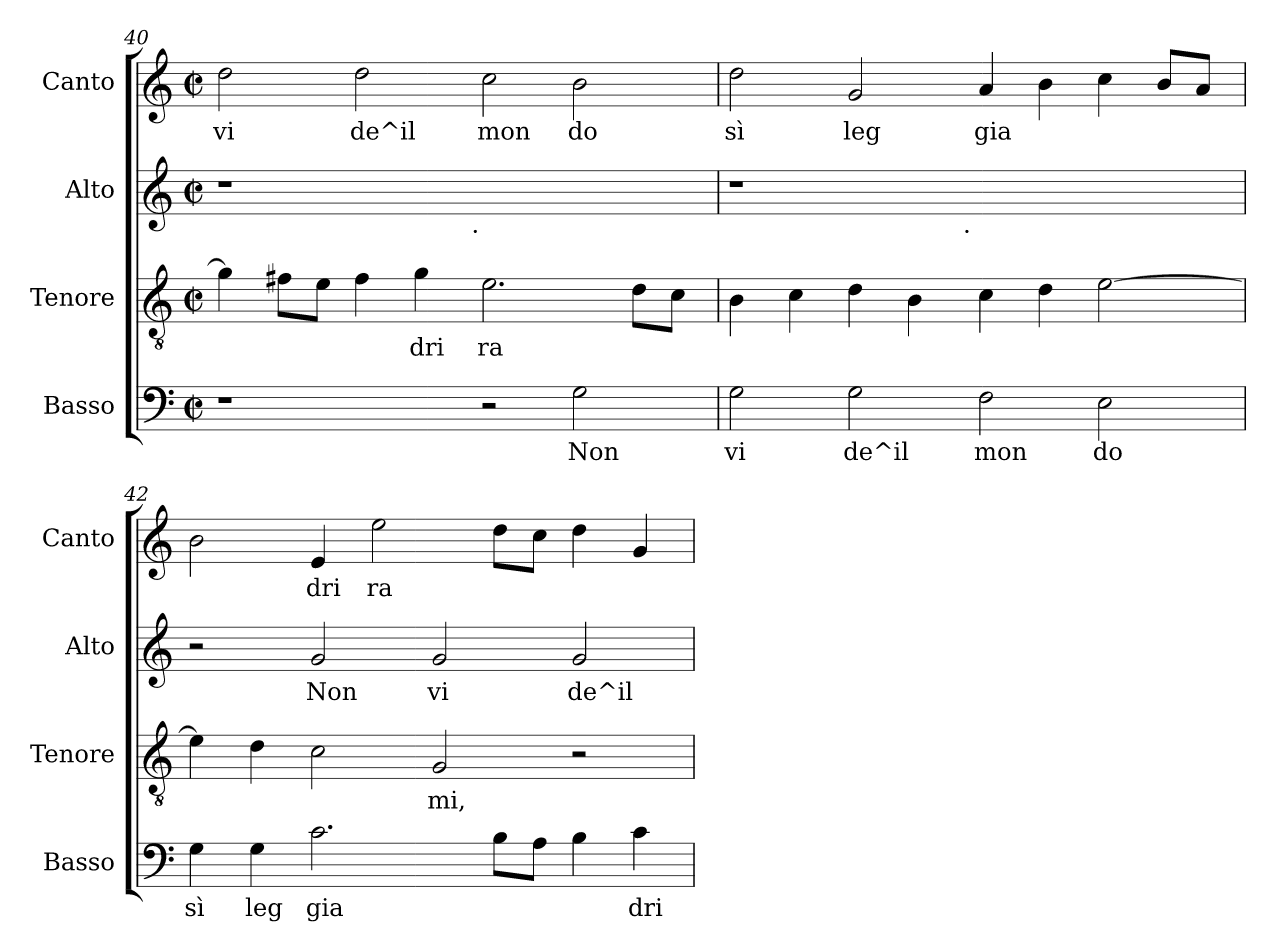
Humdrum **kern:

**kern	**text	**kern	**text	**kern	**text	**kern	**text
*part4	*part4	*part3	*part3	*part2	*part2	*part1	*part1
*staff4	*staff4	*staff3	*staff3	*staff2	*staff2	*staff1	*staff1
*I"Basso	*	*I"Tenore	*	*I"Alto	*	*I"Canto	*
*I'Basso	*	*I'Tenore	*	*I'Alto	*	*I'Canto	*
*clefF4	*	*clefGv2	*	*clefG2	*	*clefG2	*
*k[]	*	*k[]	*	*k[]	*	*k[]	*
*C:	*	*C:	*	*C:	*	*C:	*
*M2/2	*	*M2/2	*	*M2/2	*	*M2/2	*
*met(c|)	*	*met(c|)	*	*met(c|)	*	*met(c|)	*
=40	=40	=40	=40	=40	=40	=40	=40
!	!	!	!LO:LY:b:cj	!	!	!	!LO:LY:b:cj
*	*	*	*	*^	*	*	*
1r	.	4g\]	.	1r	2ryy	.	2dd\	vi
!	!	!	!LO:LY:b:cj	!	!	!	!	!
.	.	8f#X\L	.	.	.	.	.	.
!	!	!	!LO:LY:b:cj	!	!	!	!	!
.	.	8e\J	.	.	.	.	.	.
!	!	!	!LO:LY:b:cj	!	!	!	!	!LO:LY:b:cj
.	.	4f#\	.	.	4ryy	.	2dd\	de^il
!	!	!	!LO:LY:b:cj	!	!	!	!	!
.	.	4g\	dri	.	8...ryy	.	.	.
!	!	!	!	!	!LO:TX:b:t=.	!	!	!
.	.	.	.	.	1ryy	.	.	.
!	!	!	!LO:LY:b:cj	!	!	!	!	!LO:LY:b:cj
2r	.	2.e\	ra	1ryy	.	.	2cc\	mon
!	!LO:LY:b:cj	!	!	!	!	!	!	!LO:LY:b:cj
2G\	Non	.	.	.	.	.	2b\	do
!	!	!	!LO:LY:b:cj	!	!	!	!	!
.	.	8d\L	.	.	.	.	.	.
!	!	!	!LO:LY:b:cj	!	!	!	!	!
.	.	8c\J	.	.	.	.	.	.
.	.	.	.	.	64ryy	.	.	.
=41	=41	=41	=41	=41	=41	=41	=41	=41
!	!LO:LY:b:cj	!	!LO:LY:b:cj	!	!	!	!	!LO:LY:b:cj
2G\	vi	4B\	.	1r	2ryy	.	2dd\	sì
!	!	!	!LO:LY:b:cj	!	!	!	!	!
.	.	4c\	.	.	.	.	.	.
!	!LO:LY:b:cj	!	!LO:LY:b:cj	!	!	!	!	!LO:LY:b:cj
2G\	de^il	4d\	.	.	4...ryy	.	2g/	leg
!	!	!	!LO:LY:b:cj	!	!	!	!	!
.	.	4B\	.	.	.	.	.	.
!	!	!	!	!	!LO:TX:b:t=.	!	!	!
.	.	.	.	.	1ryy	.	.	.
!	!LO:LY:b:cj	!	!LO:LY:b:cj	!	!	!	!	!LO:LY:b:cj
2F\	mon	4c\	.	1ryy	.	.	4a/	gia
!	!	!	!LO:LY:b:cj	!	!	!	!	!LO:LY:b:cj
.	.	4d\	.	.	.	.	4b\	.
!	!LO:LY:b:cj	!	!LO:LY:b:cj	!	!	!	!	!LO:LY:b:cj
2E\	do	[<2e\	.	.	.	.	4cc\	.
!	!	!	!	!	!	!	!	!LO:LY:b:cj
.	.	.	.	.	.	.	8b/L	.
!	!	!	!	!	!	!	!	!LO:LY:b:cj
.	.	.	.	.	.	.	8a/J	.
.	.	.	.	.	32ryy	.	.	.
!!LO:PB:g=z
=42	=42	=42	=42	=42	=42	=42	=42	=42
!	!LO:LY:b:cj	!	!LO:LY:b:cj	!	!	!	!	!LO:LY:b:cj
*	*	*	*	*v	*v	*	*	*
4G\	sì	4e\]	.	2r	.	2b\	.
!	!LO:LY:b:cj	!	!LO:LY:b:cj	!	!	!	!
4G\	leg	4d\	.	.	.	.	.
!	!LO:LY:b:cj	!	!LO:LY:b:cj	!	!LO:LY:b:cj	!	!LO:LY:b:cj
2.c\	gia	2c\	.	2g/	-Non	4e/	dri
!	!	!	!	!	!	!	!LO:LY:b:cj
.	.	.	.	.	.	2ee\	ra
!	!	!	!LO:LY:b:cj	!	!LO:LY:b:cj	!	!
.	.	2G/	mi,	2g/	vi	.	.
!	!LO:LY:b:cj	!	!	!	!	!	!LO:LY:b:cj
8B\L	.	.	.	.	.	8dd\L	.
!	!LO:LY:b:cj	!	!	!	!	!	!LO:LY:b:cj
8A\J	.	.	.	.	.	8cc\J	.
!	!LO:LY:b:cj	!	!	!	!LO:LY:b:cj	!	!LO:LY:b:cj
4B\	.	2r	.	2g/	de^il	4dd\	.
!	!LO:LY:b:cj	!	!	!	!	!	!LO:LY:b:cj
4c\	dri	.	.	.	.	4g/	.
=	=	=	=	=	=	=	=
*-	*-	*-	*-	*-	*-	*-	*-
